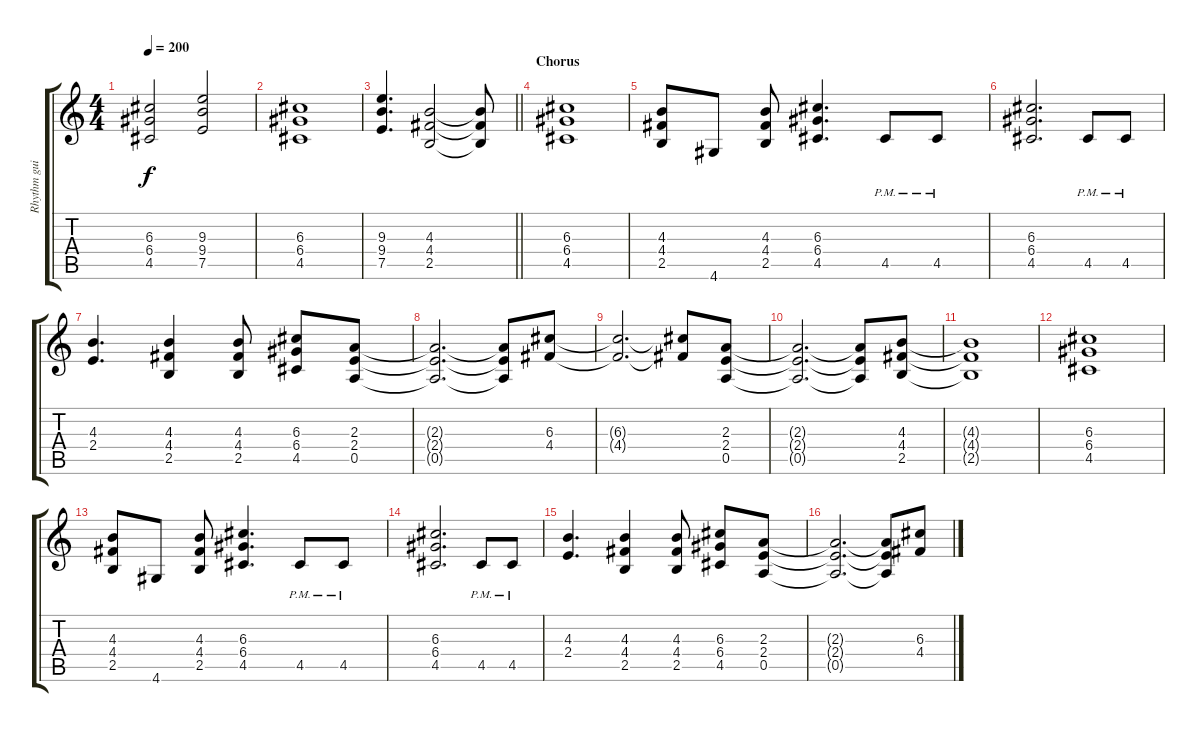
\track ("Rhythm guitar 2" "Rhythm gui") {instrument distortionguitar}
\staff {score tabs}
\tuning (E4 B3 G3 D3 A2 E2) {hide}
\ts (4 4)
\tempo 200
\clef g2
\ks c
(6.3{t} 6.4{t} 4.5{t}).2{dy f} (9.3 9.4 7.5).2 |
(6.3 6.4 4.5).1 |
\barLineRight lightlight
(9.3 9.4 7.5).4{d} (4.3 4.4 2.5).2 (4.3{t} 4.4{t} 2.5{t}).8 |
\section ("" "Chorus")
(6.3 6.4 4.5).1 |
(4.3 4.4 2.5).8 4.6.8 (4.3 4.4 2.5).8 (6.3 6.4 4.5).4{d} 4.5{pm}.8 4.5{pm}.8 |
(6.3 6.4 4.5).2{d} 4.5{pm}.8 4.5{pm}.8 |
(4.3 2.4).4{d} (4.3 4.4 2.5).4 (4.3 4.4 2.5).8 (6.3 6.4 4.5).8 (2.3 2.4 0.5).8 |
(2.3{t} 2.4{t} 0.5{t}).2{d} (2.3{t} 2.4{t} 0.5{t}).8 (6.3 4.4).8 |
(6.3{t} 4.4{t}).2{d} (6.3{t} 4.4{t}).8 (2.3 2.4 0.5).8 |
(2.3{t} 2.4{t} 0.5{t}).2{d} (2.3{t} 2.4{t} 0.5{t}).8 (4.3 4.4 2.5).8 |
(4.3{t} 4.4{t} 2.5{t}).1 |
(6.3 6.4 4.5).1 |
(4.3 4.4 2.5).8 4.6.8 (4.3 4.4 2.5).8 (6.3 6.4 4.5).4{d} 4.5{pm}.8 4.5{pm}.8 |
(6.3 6.4 4.5).2{d} 4.5{pm}.8 4.5{pm}.8 |
(4.3 2.4).4{d} (4.3 4.4 2.5).4 (4.3 4.4 2.5).8 (6.3 6.4 4.5).8 (2.3 2.4 0.5).8 |
(2.3{t} 2.4{t} 0.5{t}).2{d} (2.3{t} 2.4{t} 0.5{t}).8 (6.3 4.4).8
